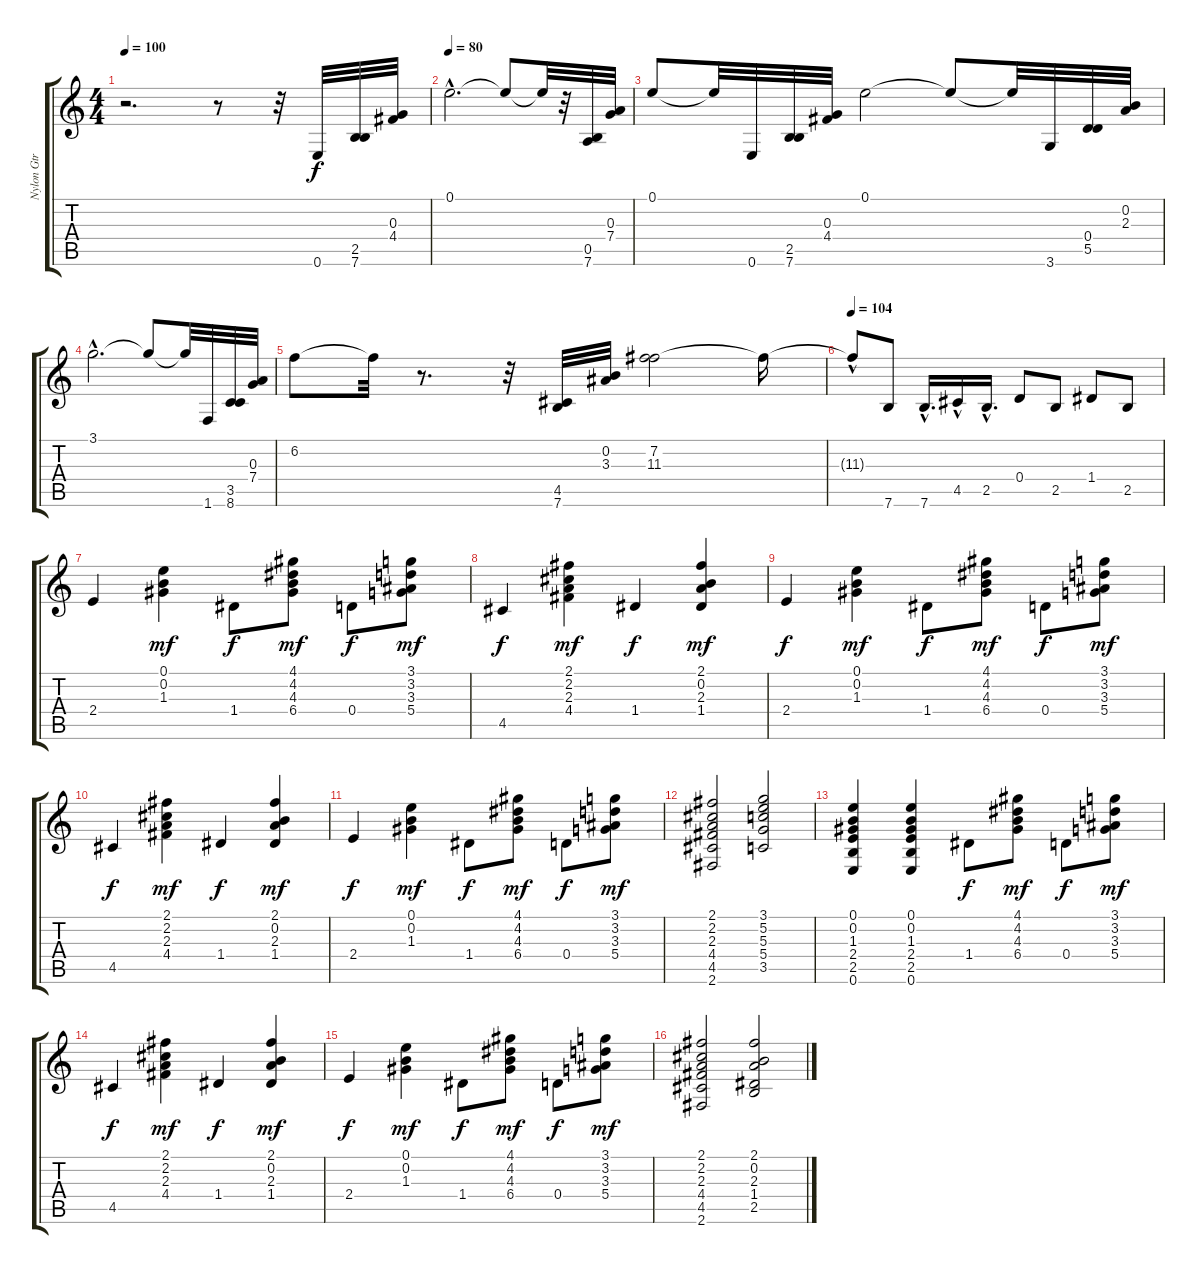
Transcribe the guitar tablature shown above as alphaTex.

\track ("Nylon Gtr" "Nylon Gtr") {instrument acousticguitarnylon}
\staff {score tabs}
\tuning (E4 B3 G3 D3 A2 E2) {hide}
\ts (4 4)
\tempo 100
\clef g2
\ks c
r.2{d dy f instrument acousticguitarnylon} r.8 r.32 0.6.32 (2.5 7.6).32 (0.3 4.4).32 |
\tempo 80
0.1{hac}.2{d} 0.1{t}.8 0.1{t}.32 r.32 (0.5 7.6).32 (0.3 7.4).32 |
0.1.8 0.1{t}.32 0.6.32 (2.5 7.6).32 (0.3 4.4).32 0.1.2 0.1{t}.8 0.1{t}.32 3.6.32 (0.4 5.5).32 (0.2 2.3).32 |
3.1{hac}.2{d} 3.1{t}.8 3.1{t}.32 1.6.32 (3.5 8.6).32 (0.3 7.4).32 |
6.2.8 6.2{t}.32 r.8{d} r.32 (4.5 7.6).32 (0.2 3.3).32 (7.2 11.3).2 11.3{t}.16 |
\tempo 104
11.3{hac t}.8 7.6.8 7.6{hac}.16{d} 4.5{hac}.16 2.5{hac}.16{d} 0.4.8 2.5.8 1.4.8 2.5.8 |
2.4.4 (0.1 0.2 1.3).4{dy mf} 1.4.8{dy f} (4.1 4.2 4.3 6.4).8{dy mf} 0.4.8{dy f} (3.1 3.2 3.3 5.4).8{dy mf} |
4.5.4{dy f} (2.1 2.2 2.3 4.4).4{dy mf} 1.4.4{dy f} (2.1 0.2 2.3 1.4).4{dy mf} |
2.4.4{dy f} (0.1 0.2 1.3).4{dy mf} 1.4.8{dy f} (4.1 4.2 4.3 6.4).8{dy mf} 0.4.8{dy f} (3.1 3.2 3.3 5.4).8{dy mf} |
4.5.4{dy f} (2.1 2.2 2.3 4.4).4{dy mf} 1.4.4{dy f} (2.1 0.2 2.3 1.4).4{dy mf} |
2.4.4{dy f} (0.1 0.2 1.3).4{dy mf} 1.4.8{dy f} (4.1 4.2 4.3 6.4).8{dy mf} 0.4.8{dy f} (3.1 3.2 3.3 5.4).8{dy mf} |
(2.1 2.2 2.3 4.4 4.5 2.6).2 (3.1 5.2 5.3 5.4 3.5).2 |
(0.1 0.2 1.3 2.4 2.5 0.6).4 (0.1 0.2 1.3 2.4 2.5 0.6).4 1.4.8{dy f} (4.1 4.2 4.3 6.4).8{dy mf} 0.4.8{dy f} (3.1 3.2 3.3 5.4).8{dy mf} |
4.5.4{dy f} (2.1 2.2 2.3 4.4).4{dy mf} 1.4.4{dy f} (2.1 0.2 2.3 1.4).4{dy mf} |
2.4.4{dy f} (0.1 0.2 1.3).4{dy mf} 1.4.8{dy f} (4.1 4.2 4.3 6.4).8{dy mf} 0.4.8{dy f} (3.1 3.2 3.3 5.4).8{dy mf} |
(2.1 2.2 2.3 4.4 4.5 2.6).2 (2.1 0.2 2.3 1.4 2.5).2
